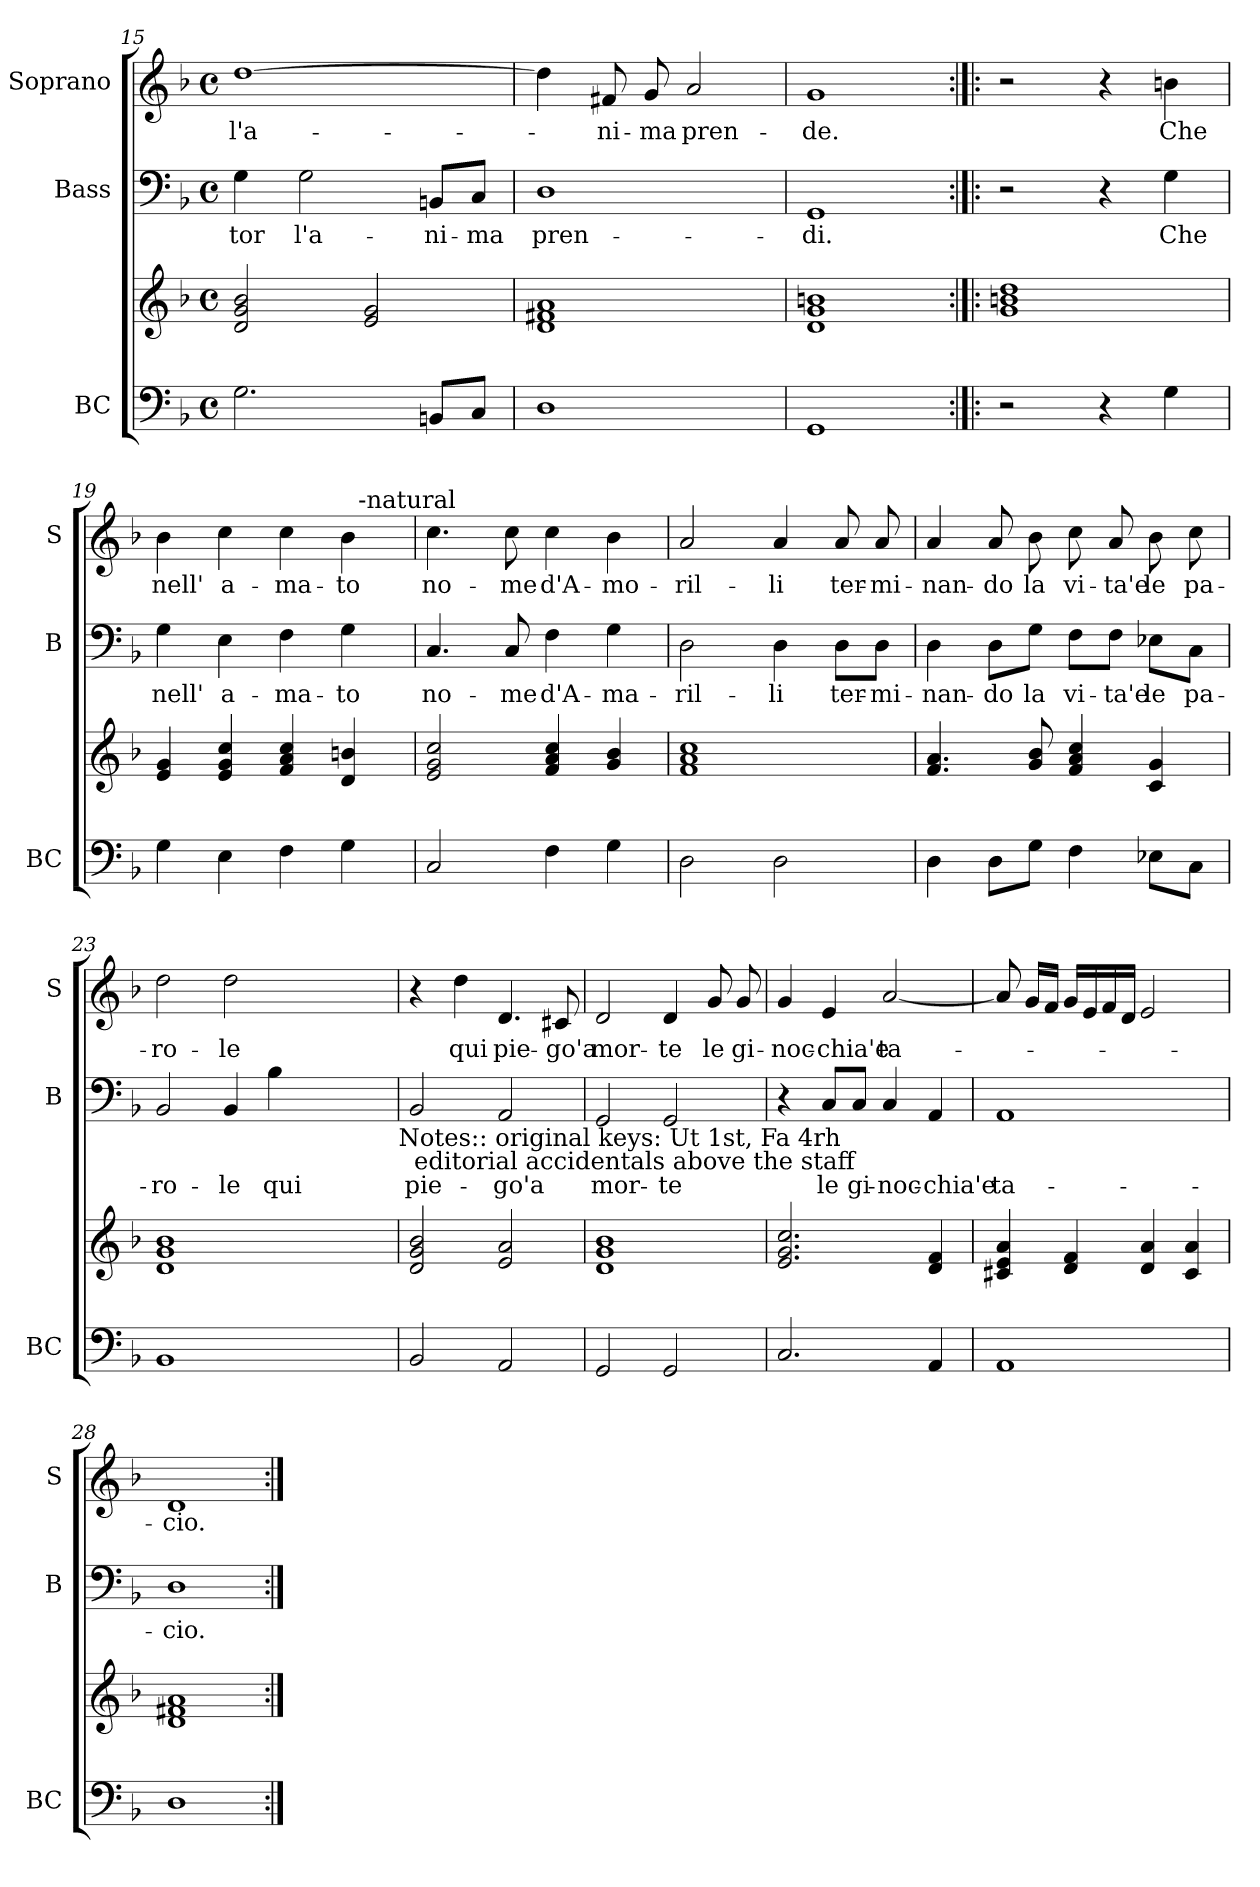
**kern	**kern	**kern	**text	**kern	**text
*part3	*part3	*part2	*part2	*part1	*part1
*staff4	*staff3	*staff2	*staff2	*staff1	*staff1
*I"BC	*	*I"Bass	*	*I"Soprano	*
*I'BC	*	*I'B	*	*I'S	*
*clefF4	*clefG2	*clefF4	*	*clefG2	*
*k[b-]	*k[b-]	*k[b-]	*	*k[b-]	*
*F:	*F:	*F:	*	*F:	*
*M4/4	*M4/4	*M4/4	*	*M4/4	*
*met(c)	*met(c)	*met(c)	*	*met(c)	*
=15	=15	=15	=15	=15	=15
2.G\	2d/ 2g/ 2b-/	4G\	-tor	[1dd	l'a-
.	.	2G\	l'a-	.	.
.	2e/ 2g/	.	.	.	.
8BBn/L	.	8BBn/L	-ni-	.	.
8C/J	.	8C/J	-ma	.	.
=16	=16	=16	=16	=16	=16
1D	1d 1f#X 1a	1D	pren-	4dd\]	.
.	.	.	.	8f#X/	-ni-
.	.	.	.	8g/	-ma
.	.	.	.	2a/	pren-
!!LO:PB:g=z
=17	=17	=17	=17	=17	=17
1GG	1d 1g 1bn	1GG	-di.	1g	-de.
=18:|!|:	=18:|!|:	=18:|!|:	=18:|!|:	=18:|!|:	=18:|!|:
2r	1g 1bn 1dd	2r	.	2r	.
4r	.	4r	.	4r	.
4G\	.	4G\	Che	4bn\	Che
=19	=19	=19	=19	=19	=19
*	*	*	*	*^	*
4G\	4e/ 4g/	4G\	nell'	4b-\	2ryy	nell'
4E\	4e/ 4g/ 4cc/	4E\	a-	4cc\	.	a-
4F\	4f/ 4a/ 4cc/	4F\	-ma-	4cc\	4ryy	-ma-
4G\	4d/ 4bn/	4G\	-to	4b-\	32ryy	-to
!	!	!	!	!	!LO:TX:a:t=-natural	!
.	.	.	.	.	8..ryy	.
*	*	*	*	*v	*v	*
=20	=20	=20	=20	=20	=20
2C/	2e/ 2g/ 2cc/	4.C/	no-	4.cc\	no-
.	.	8C/	-me	8cc\	-me
4F\	4f/ 4a/ 4cc/	4F\	d'A-	4cc\	d'A-
4G\	4g/ 4b-/	4G\	-ma-	4b-\	-mo-
=21	=21	=21	=21	=21	=21
2D\	1f 1a 1cc	2D\	-ril-	2a/	-ril-
2D\	.	4D\	-li	4a/	-li
.	.	8D\L	ter-	8a/	ter-
.	.	8D\J	-mi-	8a/	-mi-
=22	=22	=22	=22	=22	=22
4D\	4.f/ 4.a/	4D\	-nan-	4a/	-nan-
8D\L	.	8D\L	-do	8a/	-do
8G\J	8g/ 8b-/	8G\J	la	8b-\	la
4F\	4f/ 4a/ 4cc/	8F\L	vi-	8cc\	vi-
.	.	8F\J	-ta'e	8a/	-ta'e
8E-X\L	4c/ 4g/	8E-X\L	le	8b-\	le
8C\J	.	8C\J	pa-	8cc\	pa-
!!LO:LB:g=z
=23	=23	=23	=23	=23	=23
1BB-	1d 1g 1b-	2BB-/	-ro-	2dd\	-ro-
.	.	4BB-/	-le	2dd\	-le
.	.	4B-\	qui	.	.
2.ryy	2.ryy	2.ryy	.	2.ryy	.
!	!	!LO:TX:b:t=Notes&colon;&colon; original keys&colon; Ut 1st, Fa 4rh\n             editorial accidentals above the staff	!	!	!
=24	=24	=24	=24	=24	=24
2BB-/	2d/ 2g/ 2b-/	2BB-/	pie-	4r	.
.	.	.	.	4dd\	qui
2AA/	2e/ 2a/	2AA/	-go'a	4.d/	pie-
.	.	.	.	8c#X/	-go'a
=25	=25	=25	=25	=25	=25
2GG/	1d 1g 1b-	2GG/	mor-	2d/	mor-
2GG/	.	2GG/	-te	4d/	-te
.	.	.	.	8g/	le
.	.	.	.	8g/	gi-
=26	=26	=26	=26	=26	=26
2.C/	2.e/ 2.g/ 2.cc/	4r	.	4g/	-noc-
.	.	8C/L	le	4e/	-chia'e
.	.	8C/J	gi-	.	.
.	.	4C/	-noc-	[2a/	ta-
4AA/	4d/ 4f/	4AA/	-chia'e	.	.
=27	=27	=27	=27	=27	=27
1AA	4c#X/ 4e/ 4a/	1AA	ta-	8a/]	.
.	.	.	.	16g/LL	.
.	.	.	.	16f/JJ	.
.	4d/ 4f/	.	.	16g/LL	.
.	.	.	.	16e/	.
.	.	.	.	16f/	.
.	.	.	.	16d/JJ	.
.	4d/ 4a/	.	.	2e/	.
.	4c#/ 4a/	.	.	.	.
=28	=28	=28	=28	=28	=28
1D	1d 1f#X 1a	1D	-cio.	1d	-cio.
=:|!	=:|!	=:|!	=:|!	=:|!	=:|!
*-	*-	*-	*-	*-	*-
